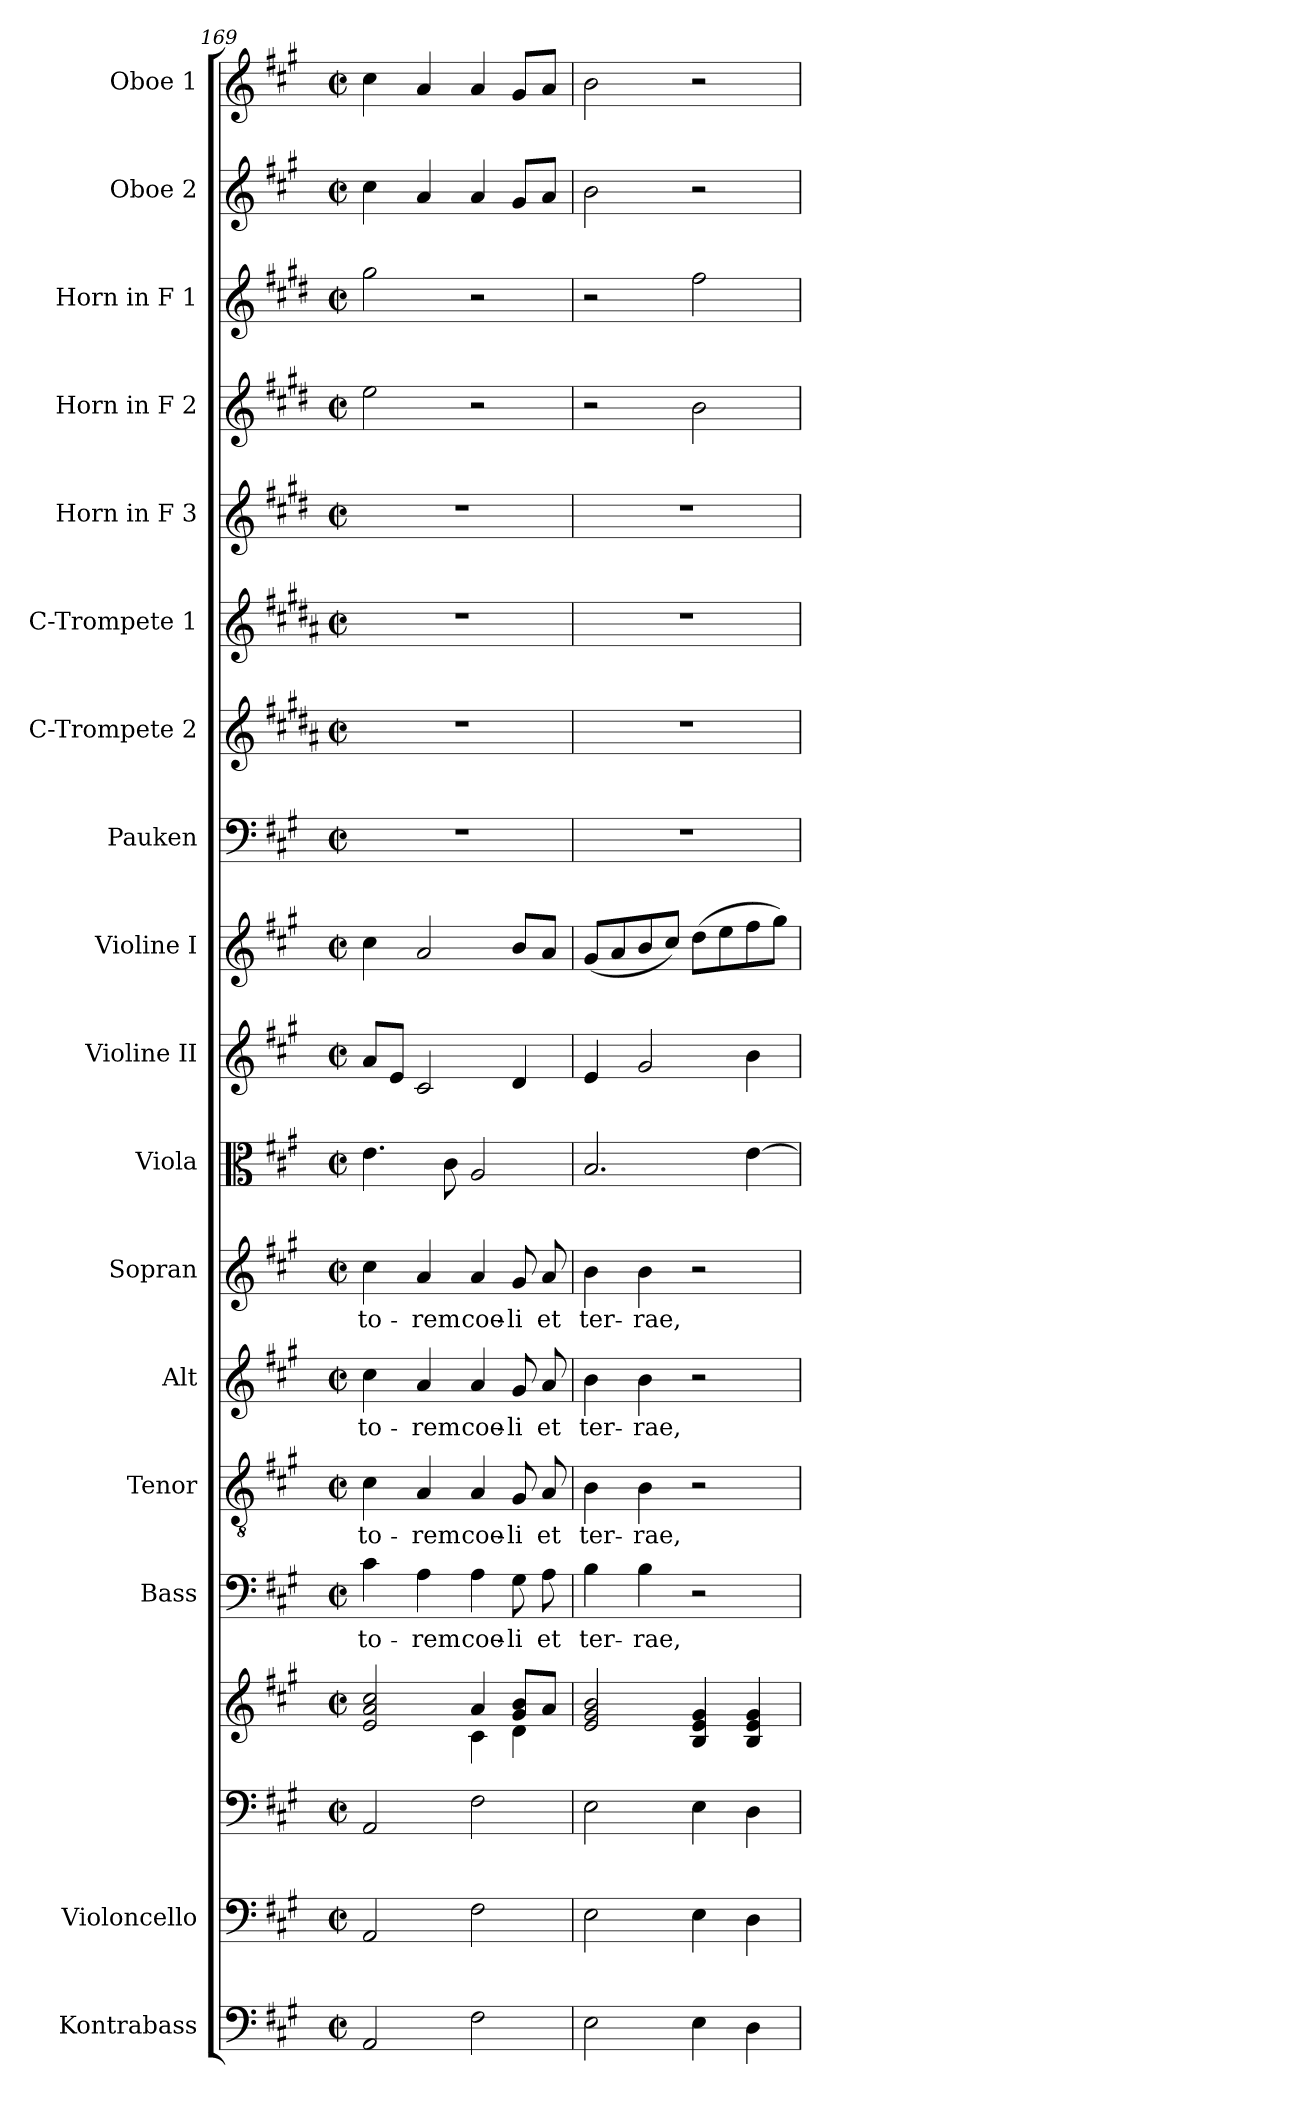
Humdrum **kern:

**kern	**kern	**kern	**kern	**kern	**text	**kern	**text	**kern	**text	**kern	**text	**kern	**kern	**kern	**kern	**kern	**kern	**kern	**kern	**kern	**kern	**kern
*part18	*part17	*part16	*part16	*part15	*part15	*part14	*part14	*part13	*part13	*part12	*part12	*part11	*part10	*part9	*part8	*part7	*part6	*part5	*part4	*part3	*part2	*part1
*staff19	*staff18	*staff17	*staff16	*staff15	*staff15	*staff14	*staff14	*staff13	*staff13	*staff12	*staff12	*staff11	*staff10	*staff9	*staff8	*staff7	*staff6	*staff5	*staff4	*staff3	*staff2	*staff1
*I"Kontrabass	*I"Violoncello	*	*	*I"Bass	*	*I"Tenor	*	*I"Alt	*	*I"Sopran	*	*I"Viola	*I"Violine II	*I"Violine I	*I"Pauken	*I"C-Trompete 2	*I"C-Trompete 1	*I"Horn in F 3	*I"Horn in F 2	*I"Horn in F 1	*I"Oboe 2	*I"Oboe 1
*I'Kb.	*I'Vc.	*	*	*I'B.	*	*I'T.	*	*I'A.	*	*I'S.	*	*I'Vla.	*I'Vl. II	*I'Vl. I	*I'Pk.	*I'C Trp. 2	*I'C Trp. 1	*	*	*	*I'Ob. 2	*I'Ob. 1
*clefF4	*clefF4	*clefF4	*clefG2	*clefF4	*	*clefGv2	*	*clefG2	*	*clefG2	*	*clefC3	*clefG2	*clefG2	*clefF4	*clefG2	*clefG2	*clefG2	*clefG2	*clefG2	*clefG2	*clefG2
*ITrd7c12	*	*	*	*	*	*	*	*	*	*	*	*	*	*	*	*ITrd1c2	*ITrd1c2	*ITrd4c7	*ITrd4c7	*ITrd4c7	*	*
*k[f#c#g#]	*k[f#c#g#]	*k[f#c#g#]	*k[f#c#g#]	*k[f#c#g#]	*	*k[f#c#g#]	*	*k[f#c#g#]	*	*k[f#c#g#]	*	*k[f#c#g#]	*k[f#c#g#]	*k[f#c#g#]	*k[f#c#g#]	*k[f#c#g#]	*k[f#c#g#]	*k[f#c#g#]	*k[f#c#g#]	*k[f#c#g#]	*k[f#c#g#]	*k[f#c#g#]
*A:	*A:	*A:	*A:	*A:	*	*A:	*	*A:	*	*A:	*	*A:	*A:	*A:	*A:	*A:	*A:	*A:	*A:	*A:	*A:	*A:
*M2/2	*M2/2	*M2/2	*M2/2	*M2/2	*	*M2/2	*	*M2/2	*	*M2/2	*	*M2/2	*M2/2	*M2/2	*M2/2	*M2/2	*M2/2	*M2/2	*M2/2	*M2/2	*M2/2	*M2/2
*met(c|)	*met(c|)	*met(c|)	*met(c|)	*met(c|)	*	*met(c|)	*	*met(c|)	*	*met(c|)	*	*met(c|)	*met(c|)	*met(c|)	*met(c|)	*met(c|)	*met(c|)	*met(c|)	*met(c|)	*met(c|)	*met(c|)	*met(c|)
=169	=169	=169	=169	=169	=169	=169	=169	=169	=169	=169	=169	=169	=169	=169	=169	=169	=169	=169	=169	=169	=169	=169
*	*	*	*^	*	*	*	*	*	*	*	*	*	*	*	*	*	*	*	*	*	*	*
!	!	!	!	!	!	!LO:LY:b	!	!LO:LY:b	!	!LO:LY:b	!	!LO:LY:b	!	!	!	!	!	!	!	!	!	!	!
2AAA/	2AA/	2AA/	2e/ 2a/ 2cc#/	2ryy	4c#\	-to-	4c#\	-to-	4cc#\	-to-	4cc#\	-to-	4.e\	8a/L	4cc#\	1r	1r	1r	1r	2a\	2cc#\	4cc#\	4cc#\
.	.	.	.	.	.	.	.	.	.	.	.	.	.	8e/J	.	.	.	.	.	.	.	.	.
!	!	!	!	!	!	!LO:LY:b	!	!LO:LY:b	!	!LO:LY:b	!	!LO:LY:b	!	!	!	!	!	!	!	!	!	!	!
.	.	.	.	.	4A\	-rem	4A/	-rem	4a/	-rem	4a/	-rem	.	2c#/	2a/	.	.	.	.	.	.	4a/	4a/
.	.	.	.	.	.	.	.	.	.	.	.	.	8c#\	.	.	.	.	.	.	.	.	.	.
!	!	!	!	!	!	!LO:LY:b	!	!LO:LY:b	!	!LO:LY:b	!	!LO:LY:b	!	!	!	!	!	!	!	!	!	!	!
2FF#\	2F#\	2F#\	4a/	4c#\	4A\	coe-	4A/	coe-	4a/	coe-	4a/	coe-	2A/	.	.	.	.	.	.	2r	2r	4a/	4a/
!	!	!	!	!	!	!LO:LY:b	!	!LO:LY:b	!	!LO:LY:b	!	!LO:LY:b	!	!	!	!	!	!	!	!	!	!	!
.	.	.	8g#/ 8b/L	4d\	8G#\	-li	8G#/	-li	8g#/	-li	8g#/	-li	.	4d/	8b/L	.	.	.	.	.	.	8g#/L	8g#/L
!	!	!	!	!	!	!LO:LY:b	!	!LO:LY:b	!	!LO:LY:b	!	!LO:LY:b	!	!	!	!	!	!	!	!	!	!	!
.	.	.	8a/J	.	8A\	et	8A/	et	8a/	et	8a/	et	.	.	8a/J	.	.	.	.	.	.	8a/J	8a/J
*	*	*	*v	*v	*	*	*	*	*	*	*	*	*	*	*	*	*	*	*	*	*	*	*
=170	=170	=170	=170	=170	=170	=170	=170	=170	=170	=170	=170	=170	=170	=170	=170	=170	=170	=170	=170	=170	=170	=170
!	!	!	!	!	!LO:LY:b	!	!LO:LY:b	!	!LO:LY:b	!	!LO:LY:b	!	!	!	!	!	!	!	!	!	!	!
2EE\	2E\	2E\	2e/ 2g#/ 2b/	4B\	ter-	4B\	ter-	4b\	ter-	4b\	ter-	2.B/	4e/	(<8g#/L	1r	1r	1r	1r	2r	2r	2b\	2b\
.	.	.	.	.	.	.	.	.	.	.	.	.	.	8a/	.	.	.	.	.	.	.	.
!	!	!	!	!	!LO:LY:b	!	!LO:LY:b	!	!LO:LY:b	!	!LO:LY:b	!	!	!	!	!	!	!	!	!	!	!
.	.	.	.	4B\	-rae,	4B\	-rae,	4b\	-rae,	4b\	-rae,	.	2g#/	8b/	.	.	.	.	.	.	.	.
.	.	.	.	.	.	.	.	.	.	.	.	.	.	8cc#/J)	.	.	.	.	.	.	.	.
4EE\	4E\	4E\	4B/ 4e/ 4g#/	2r	.	2r	.	2r	.	2r	.	.	.	(>8dd\L	.	.	.	.	2e\	2b\	2r	2r
.	.	.	.	.	.	.	.	.	.	.	.	.	.	8ee\	.	.	.	.	.	.	.	.
4DD\	4D\	4D\	4B/ 4e/ 4g#/	.	.	.	.	.	.	.	.	[4e\	4b\	8ff#\	.	.	.	.	.	.	.	.
.	.	.	.	.	.	.	.	.	.	.	.	.	.	8gg#\J)	.	.	.	.	.	.	.	.
=	=	=	=	=	=	=	=	=	=	=	=	=	=	=	=	=	=	=	=	=	=	=
*-	*-	*-	*-	*-	*-	*-	*-	*-	*-	*-	*-	*-	*-	*-	*-	*-	*-	*-	*-	*-	*-	*-
